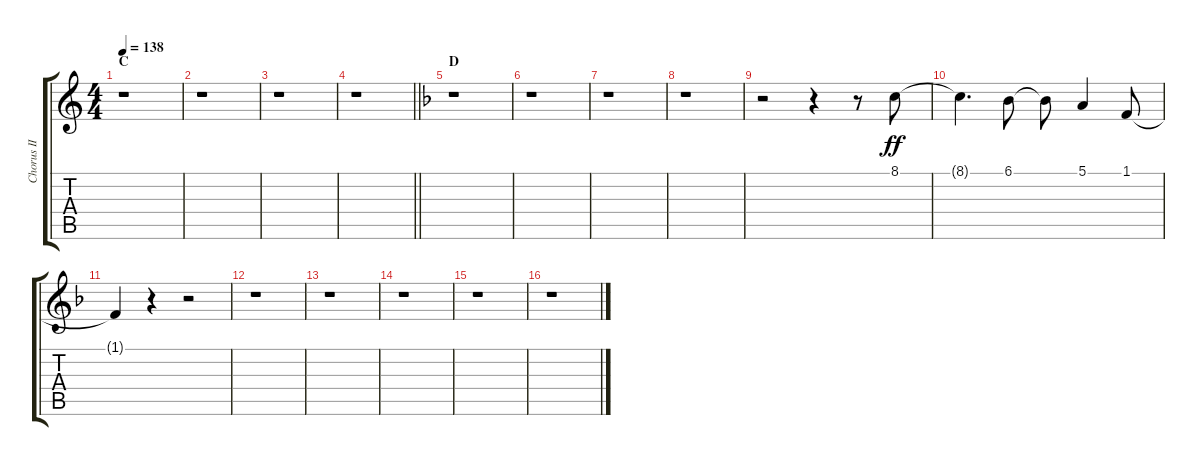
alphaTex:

\track ("Chorus II" "Chorus II") {instrument voiceoohs}
\staff {score tabs}
\tuning (E4 B3 G3 D3 A2 E2) {hide}
\ts (4 4)
\section ("" "C")
\tempo 138
\clef g2
\ks c
r.1{dy ff} |
r.1 |
r.1 |
\barLineRight lightlight
r.1 |
\section ("" "D")
\ks f
r.1 |
r.1 |
r.1 |
r.1 |
r.2 r.4 r.8 8.1.8 |
8.1{t}.4{d} 6.1.8 6.1{t}.8 5.1.4 1.1.8 |
1.1{t}.4 r.4 r.2 |
r.1 |
r.1 |
r.1 |
r.1 |
r.1
